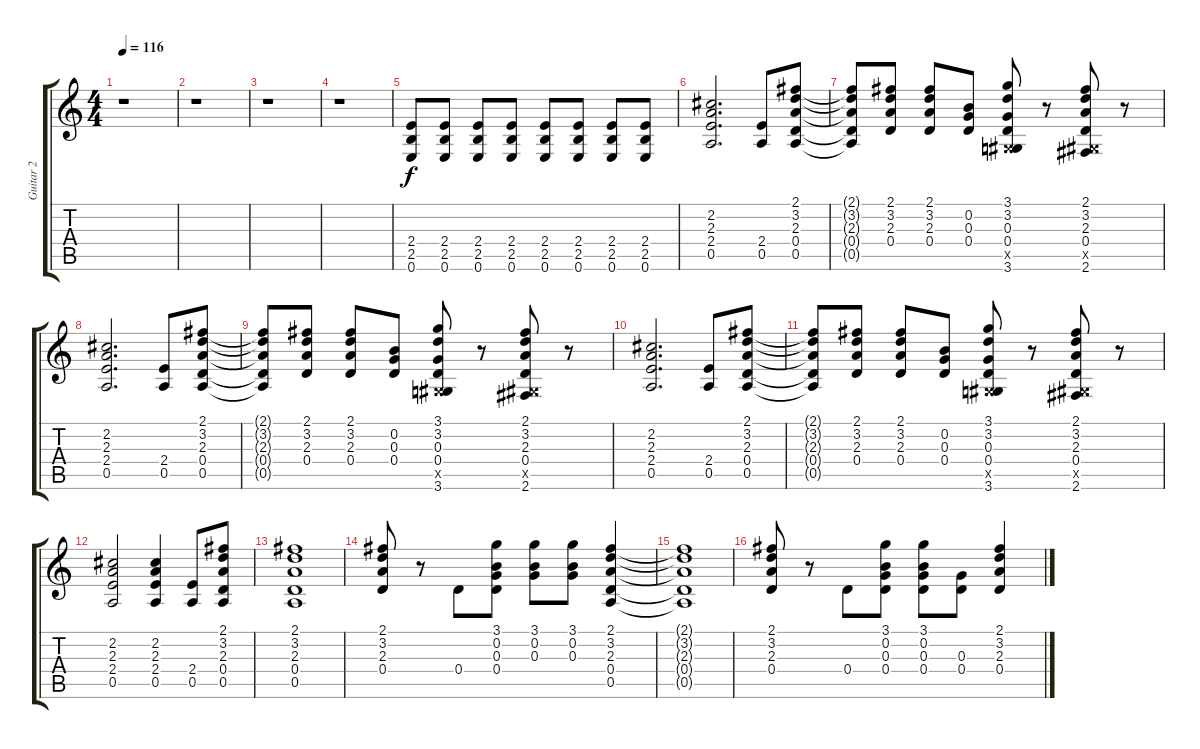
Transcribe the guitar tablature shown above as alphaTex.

\track ("Guitar 2" "Guitar 2") {instrument distortionguitar}
\staff {score tabs}
\tuning (E4 B3 G3 D3 A2 E2) {hide}
\ts (4 4)
\tempo 116
\clef g2
\ks c
r.1{dy f} |
r.1 |
r.1 |
r.1 |
(2.4 2.5 0.6).8 (2.4 2.5 0.6).8 (2.4 2.5 0.6).8 (2.4 2.5 0.6).8 (2.4 2.5 0.6).8 (2.4 2.5 0.6).8 (2.4 2.5 0.6).8 (2.4 2.5 0.6).8 |
(2.2 2.3 2.4 0.5).2{d} (2.4 0.5).8 (2.1 3.2 2.3 0.4 0.5).8 |
(2.1{t} 3.2{t} 2.3{t} 0.4{t} 0.5{t}).8 (2.1 3.2 2.3 0.4).8 (2.1 3.2 2.3 0.4).8 (0.2 0.3 0.4).8 (3.1 3.2 0.3 0.4 -1.5{x} 3.6).8 r.8 (2.1 3.2 2.3 0.4 -1.5{x} 2.6).8 r.8 |
(2.2 2.3 2.4 0.5).2{d} (2.4 0.5).8 (2.1 3.2 2.3 0.4 0.5).8 |
(2.1{t} 3.2{t} 2.3{t} 0.4{t} 0.5{t}).8 (2.1 3.2 2.3 0.4).8 (2.1 3.2 2.3 0.4).8 (0.2 0.3 0.4).8 (3.1 3.2 0.3 0.4 -1.5{x} 3.6).8 r.8 (2.1 3.2 2.3 0.4 -1.5{x} 2.6).8 r.8 |
(2.2 2.3 2.4 0.5).2{d} (2.4 0.5).8 (2.1 3.2 2.3 0.4 0.5).8 |
(2.1{t} 3.2{t} 2.3{t} 0.4{t} 0.5{t}).8 (2.1 3.2 2.3 0.4).8 (2.1 3.2 2.3 0.4).8 (0.2 0.3 0.4).8 (3.1 3.2 0.3 0.4 -1.5{x} 3.6).8 r.8 (2.1 3.2 2.3 0.4 -1.5{x} 2.6).8 r.8 |
(2.2 2.3 2.4 0.5).2 (2.2 2.3 2.4 0.5).4 (2.4 0.5).8 (2.1 3.2 2.3 0.4 0.5).8 |
(2.1 3.2 2.3 0.4 0.5).1 |
(2.1 3.2 2.3 0.4).8 r.8 0.4.8 (3.1 0.2 0.3 0.4).8 (3.1 0.2 0.3).8 (3.1 0.2 0.3).8 (2.1 3.2 2.3 0.4 0.5).4 |
(2.1{t} 3.2{t} 2.3{t} 0.4{t} 0.5{t}).1 |
(2.1 3.2 2.3 0.4).8 r.8 0.4.8 (3.1 0.2 0.3 0.4).8 (3.1 0.2 0.3 0.4).8 (0.3 0.4).8 (2.1 3.2 2.3 0.4).4
